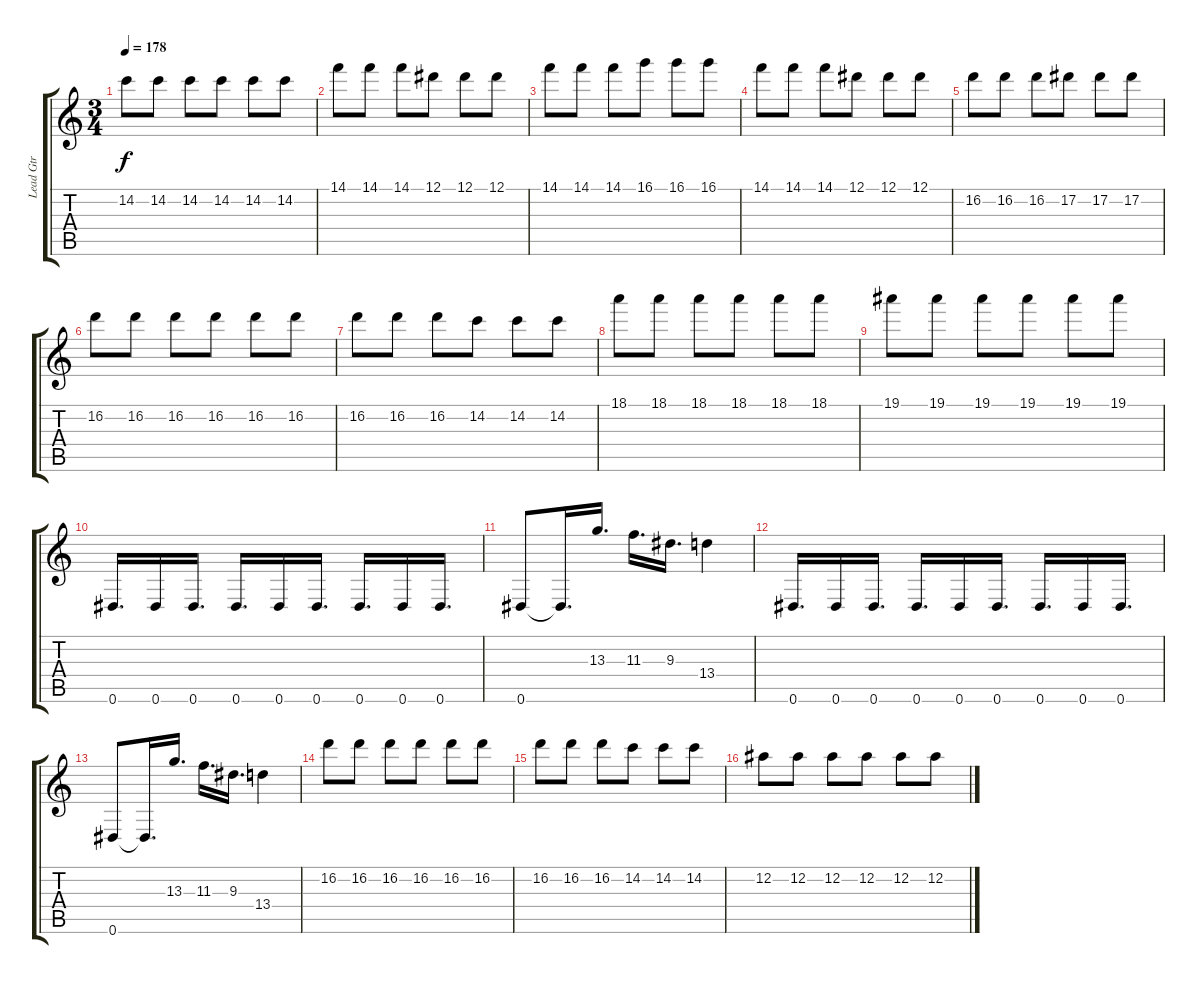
\track ("Lead Gtr" "Lead Gtr") {instrument overdrivenguitar}
\staff {score tabs}
\tuning (Eb4 Bb3 Gb3 Db3 Ab2 Eb2) {hide}
\ts (3 4)
\tempo 178
\clef g2
\ks c
14.2.8{dy f} 14.2.8 14.2.8 14.2.8 14.2.8 14.2.8 |
14.1.8 14.1.8 14.1.8 12.1.8 12.1.8 12.1.8 |
14.1.8 14.1.8 14.1.8 16.1.8 16.1.8 16.1.8 |
14.1.8 14.1.8 14.1.8 12.1.8 12.1.8 12.1.8 |
16.2.8 16.2.8 16.2.8 17.2.8 17.2.8 17.2.8 |
16.2.8 16.2.8 16.2.8 16.2.8 16.2.8 16.2.8 |
16.2.8 16.2.8 16.2.8 14.2.8 14.2.8 14.2.8 |
18.1.8 18.1.8 18.1.8 18.1.8 18.1.8 18.1.8 |
19.1.8 19.1.8 19.1.8 19.1.8 19.1.8 19.1.8 |
0.6.16{d} 0.6.16 0.6.16{d} 0.6.16{d} 0.6.16 0.6.16{d} 0.6.16{d} 0.6.16 0.6.16{d} |
0.6.8 0.6{t}.16{d} 13.3.16{d} 11.3.16{d} 9.3.16{d} 13.4.4 |
0.6.16{d} 0.6.16 0.6.16{d} 0.6.16{d} 0.6.16 0.6.16{d} 0.6.16{d} 0.6.16 0.6.16{d} |
0.6.8 0.6{t}.16{d} 13.3.16{d} 11.3.16{d} 9.3.16{d} 13.4.4 |
16.2.8 16.2.8 16.2.8 16.2.8 16.2.8 16.2.8 |
16.2.8 16.2.8 16.2.8 14.2.8 14.2.8 14.2.8 |
12.2.8 12.2.8 12.2.8 12.2.8 12.2.8 12.2.8
